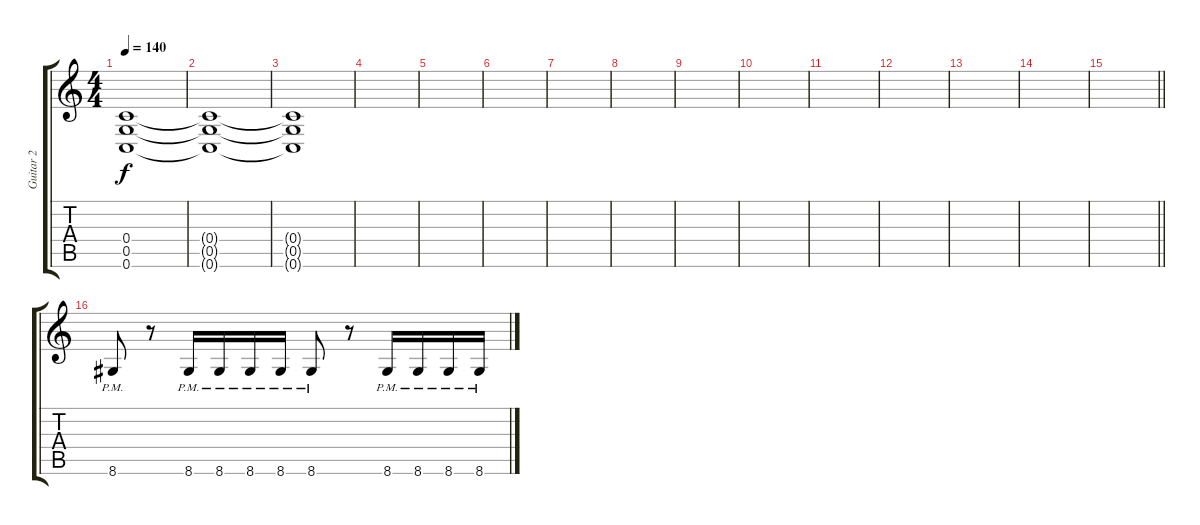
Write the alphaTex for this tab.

\track ("Guitar 2" "Guitar 2") {instrument overdrivenguitar}
\staff {score tabs}
\tuning (D4 A3 F3 C3 G2 C2) {hide}
\ts (4 4)
\tempo 140
\clef g2
\ks c
(0.4{t} 0.5{t} 0.6{t}).1{dy f} |
(0.4{t} 0.5{t} 0.6{t}).1 |
(0.4{t} 0.5{t} 0.6{t}).1 |
|
|
|
|
|
|
|
|
|
|
|
\barLineRight lightlight
|
\section ("" " ")
8.6{pm}.8{volume 16} r.8 8.6{pm}.16 8.6{pm}.16 8.6{pm}.16 8.6{pm}.16 8.6{pm}.8 r.8 8.6{pm}.16 8.6{pm}.16 8.6{pm}.16 8.6{pm}.16
